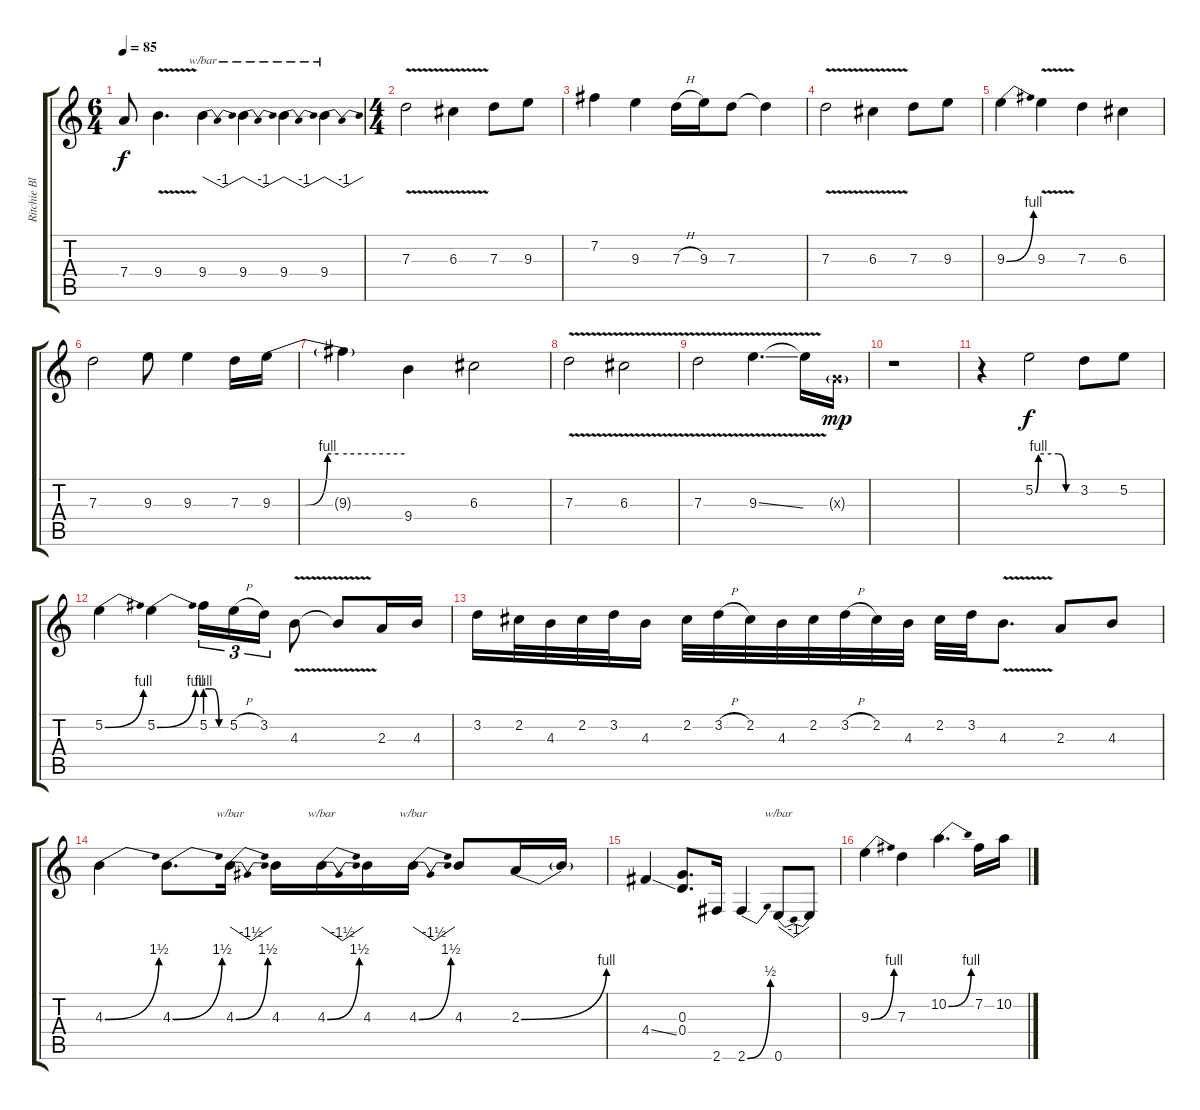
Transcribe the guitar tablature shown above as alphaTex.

\track ("Ritchie Blackmore" "Ritchie Bl") {instrument distortionguitar}
\staff {score tabs}
\tuning (E4 B3 G3 D3 A2 E2) {hide}
\ts (6 4)
\tempo 85
\clef g2
\ks c
7.4.8{dy f} 9.4{v}.4{d} 9.4.4{tbe (dip default 0 0 30 -4 60 0)} 9.4.4{tbe (dip default 0 0 30 -4 60 0)} 9.4.4{tbe (dip default 0 0 30 -4 60 0)} 9.4.4{tbe (dip default 0 0 30 -4 60 0)} |
\ts (4 4)
7.3{v}.2 6.3{v}.4 7.3.8 9.3.8 |
7.2.4 9.3.4 7.3{h}.16 9.3.16 7.3.8 7.3{t}.4 |
7.3{v}.2 6.3{v}.4 7.3.8 9.3.8 |
9.3{be (bend 0 0 60 4)}.4 9.3{v}.4 7.3.4 6.3.4 |
7.3.2 9.3.8 9.3.4 7.3.16 9.3{be (custom 0 0 15 0 25 4 30 4 60 4)}.16 |
9.3{t}.4 9.4.4 6.3.2 |
7.3{v}.2 6.3{v}.2 |
7.3{v}.2 9.3{v ss}.4{d} 9.3{t}.16 0.3{g x}.16{dy mp} |
r.1 |
r.4 5.2{be (custom 0 0 5 4 34 4 45 0 60 0)}.2{dy f volume 16} 3.2.8 5.2.8 |
5.2{be (bend 0 0 60 4)}.4 5.2{be (bend 0 0 60 4)}.4 5.2{be (custom 0 4 20 4 40 0 60 0)}.16{tu (3 2)} 5.2{h}.16{tu (3 2)} 3.2.16{tu (3 2)} 4.3{v}.8 4.3{t}.8 2.3.16 4.3.16 |
3.2.16 2.2.32 4.3.32 2.2.32 3.2.32 4.3.16 2.2.32 3.2{h}.32 2.2.32 4.3.32 2.2.32 3.2{h}.32 2.2.32 4.3.32 2.2.32 3.2.32 4.3{v}.8{d} 2.3.8 4.3.8 |
4.3{be (bend 0 0 60 6)}.4 4.3{be (bend 0 0 60 6)}.8{d} 4.3{be (bend 0 0 60 6)}.16{tbe (dip default 0 0 30 -6 60 0)} 4.3.16 4.3{be (bend 0 0 60 6)}.16{tbe (dip default 0 0 30 -6 60 0)} 4.3.16 4.3{be (bend 0 0 60 6)}.16{tbe (dip default 0 0 30 -6 60 0)} 4.3.8 2.3{be (bend 0 0 60 4)}.16 2.3{t}.16 |
4.4{ss}.4 (0.3 0.4).8{d} 2.6.16 2.6{be (bend 0 0 60 2)}.4 0.6.8{tbe (dip default 0 0 30 -4 60 0)} 0.6{t}.8 |
9.3{be (bend 0 0 60 4)}.4 7.3.4 10.2{be (bend 0 0 60 4)}.4{d} 7.2.16 10.2.16
